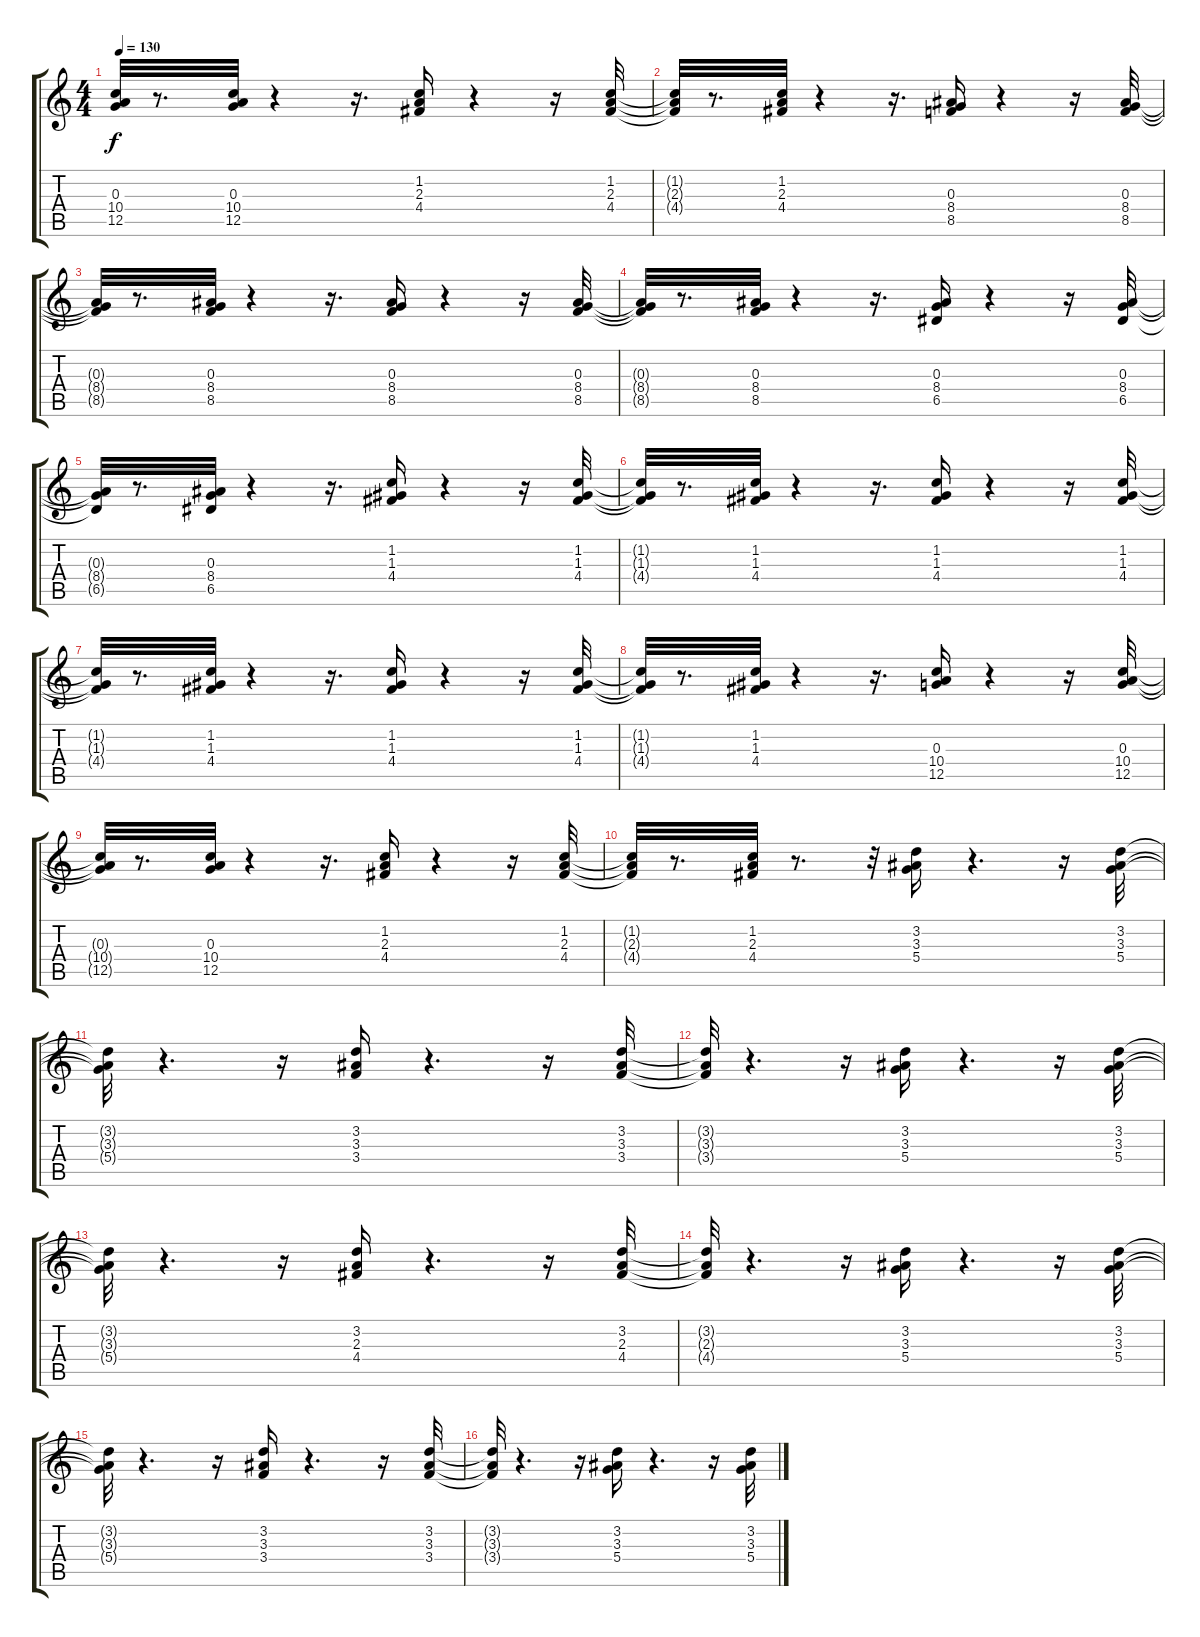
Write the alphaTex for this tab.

\track "" {instrument acousticguitarsteel}
\staff {score tabs}
\tuning (E4 B3 G3 D3 A2 E2) {hide}
\ts (4 4)
\tempo 130
\clef g2
\ks c
(0.3{t} 10.4{t} 12.5{t}).32{dy f} r.8{d} (0.3 10.4 12.5).32 r.4 r.16{d} (1.2 2.3 4.4).16 r.4 r.16 (1.2 2.3 4.4).32 |
(1.2{t} 2.3{t} 4.4{t}).32 r.8{d} (1.2 2.3 4.4).32 r.4 r.16{d} (0.3 8.4 8.5).16 r.4 r.16 (0.3 8.4 8.5).32 |
(0.3{t} 8.4{t} 8.5{t}).32 r.8{d} (0.3 8.4 8.5).32 r.4 r.16{d} (0.3 8.4 8.5).16 r.4 r.16 (0.3 8.4 8.5).32 |
(0.3{t} 8.4{t} 8.5{t}).32 r.8{d} (0.3 8.4 8.5).32 r.4 r.16{d} (0.3 8.4 6.5).16 r.4 r.16 (0.3 8.4 6.5).32 |
(0.3{t} 8.4{t} 6.5{t}).32 r.8{d} (0.3 8.4 6.5).32 r.4 r.16{d} (1.2 1.3 4.4).16 r.4 r.16 (1.2 1.3 4.4).32 |
(1.2{t} 1.3{t} 4.4{t}).32 r.8{d} (1.2 1.3 4.4).32 r.4 r.16{d} (1.2 1.3 4.4).16 r.4 r.16 (1.2 1.3 4.4).32 |
(1.2{t} 1.3{t} 4.4{t}).32 r.8{d} (1.2 1.3 4.4).32 r.4 r.16{d} (1.2 1.3 4.4).16 r.4 r.16 (1.2 1.3 4.4).32 |
(1.2{t} 1.3{t} 4.4{t}).32 r.8{d} (1.2 1.3 4.4).32 r.4 r.16{d} (0.3 10.4 12.5).16 r.4 r.16 (0.3 10.4 12.5).32 |
(0.3{t} 10.4{t} 12.5{t}).32 r.8{d} (0.3 10.4 12.5).32 r.4 r.16{d} (1.2 2.3 4.4).16 r.4 r.16 (1.2 2.3 4.4).32 |
(1.2{t} 2.3{t} 4.4{t}).32 r.8{d} (1.2 2.3 4.4).32 r.8{d} r.32 (3.2 3.3 5.4).16 r.4{d} r.16 (3.2 3.3 5.4).32 |
(3.2{t} 3.3{t} 5.4{t}).32 r.4{d} r.16 (3.2 3.3 3.4).16 r.4{d} r.16 (3.2 3.3 3.4).32 |
(3.2{t} 3.3{t} 3.4{t}).32 r.4{d} r.16 (3.2 3.3 5.4).16 r.4{d} r.16 (3.2 3.3 5.4).32 |
(3.2{t} 3.3{t} 5.4{t}).32 r.4{d} r.16 (3.2 2.3 4.4).16 r.4{d} r.16 (3.2 2.3 4.4).32 |
(3.2{t} 2.3{t} 4.4{t}).32 r.4{d} r.16 (3.2 3.3 5.4).16 r.4{d} r.16 (3.2 3.3 5.4).32 |
(3.2{t} 3.3{t} 5.4{t}).32 r.4{d} r.16 (3.2 3.3 3.4).16 r.4{d} r.16 (3.2 3.3 3.4).32 |
(3.2{t} 3.3{t} 3.4{t}).32 r.4{d} r.16 (3.2 3.3 5.4).16 r.4{d} r.16 (3.2 3.3 5.4).32
